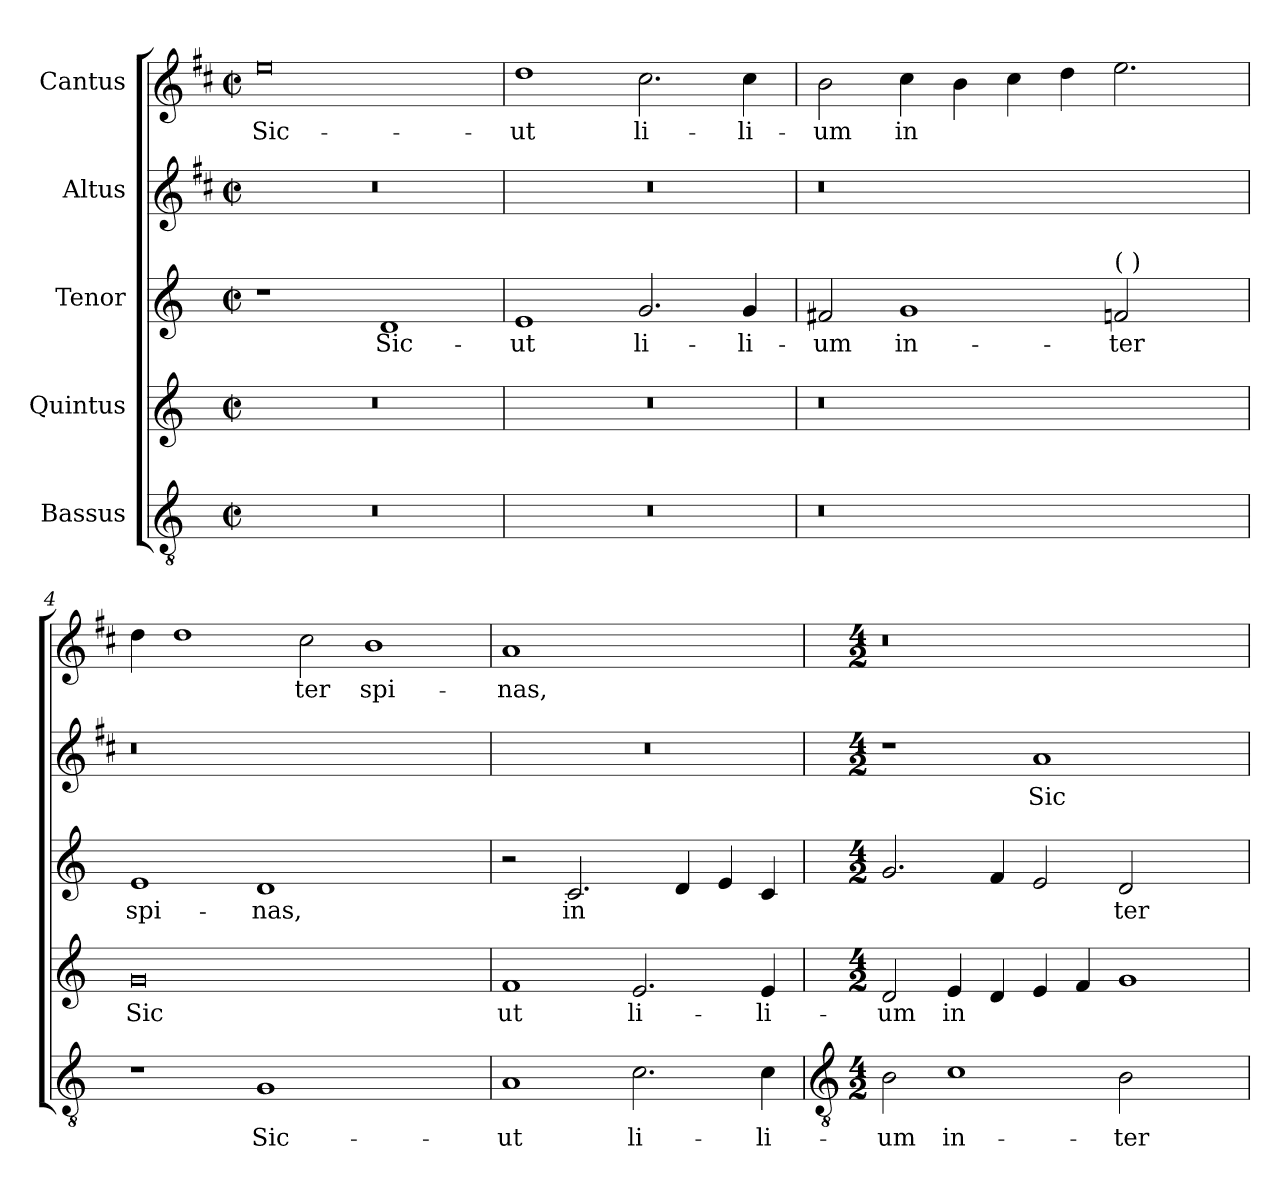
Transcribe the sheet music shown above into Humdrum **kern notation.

**kern	**text	**kern	**text	**kern	**text	**kern	**text	**kern	**text
*part5	*part5	*part4	*part4	*part3	*part3	*part2	*part2	*part1	*part1
*staff5	*staff5	*staff4	*staff4	*staff3	*staff3	*staff2	*staff2	*staff1	*staff1
*I"Bassus	*	*I"Quintus	*	*I"Tenor	*	*I"Altus	*	*I"Cantus	*
*clefGv2	*	*clefG2	*	*clefG2	*	*clefG2	*	*clefG2	*
*	*	*	*	*	*	*ITrd1c2	*	*ITrd1c2	*
*k[]	*	*k[]	*	*k[]	*	*k[]	*	*k[]	*
*C:	*	*C:	*	*C:	*	*C:	*	*C:	*
*M4/2	*	*M4/2	*	*M4/2	*	*M4/2	*	*M4/2	*
*met(c|)	*	*met(c|)	*	*met(c|)	*	*met(c|)	*	*met(c|)	*
=1	=1	=1	=1	=1	=1	=1	=1	=1	=1
!	!	!	!	!	!	!	!	!	!LO:LY:b
0r	.	0r	.	1r	.	0r	.	0dd	Sic-
!	!	!	!	!	!LO:LY:b	!	!	!	!
.	.	.	.	1d	Sic-	.	.	.	.
=2	=2	=2	=2	=2	=2	=2	=2	=2	=2
!	!	!	!	!	!LO:LY:b	!	!	!	!LO:LY:b
0r	.	0r	.	1e	-ut	0r	.	1cc	-ut
!	!	!	!	!	!LO:LY:b	!	!	!	!LO:LY:b
.	.	.	.	2.g	li-	.	.	2.b	li-
!	!	!	!	!	!LO:LY:b	!	!	!	!LO:LY:b
.	.	.	.	4g	-li-	.	.	4b	-li-
=3	=3	=3	=3	=3	=3	=3	=3	=3	=3
!	!	!	!	!	!LO:LY:b	!	!	!	!LO:LY:b
0r	.	0r	.	2f#X	-um	0r	.	2a	-um
!	!	!	!	!	!LO:LY:b	!	!	!	!LO:LY:b
.	.	.	.	1g	in-	.	.	4b	in
.	.	.	.	.	.	.	.	4a	.
.	.	.	.	.	.	.	.	4b	.
.	.	.	.	.	.	.	.	4cc	.
!	!	!	!	!LO:TX:a:t=(  )	!	!	!	!	!
!	!	!	!	!	!LO:LY:b	!	!	!	!
.	.	.	.	2f	-ter	.	.	2.dd	.
4ryy	.	4ryy	.	4ryy	.	4ryy	.	.	.
=4	=4	=4	=4	=4	=4	=4	=4	=4	=4
!	!	!	!LO:LY:b	!	!LO:LY:b	!	!	!	!
1r	.	0g	Sic	1e	spi-	0r	.	4cc	.
.	.	.	.	.	.	.	.	1cc	.
!	!LO:LY:b	!	!	!	!LO:LY:b	!	!	!	!
1G	Sic-	.	.	1d	-nas,	.	.	.	.
!	!	!	!	!	!	!	!	!	!LO:LY:b
.	.	.	.	.	.	.	.	2b	ter
!	!	!	!	!	!	!	!	!	!LO:LY:b
.	.	.	.	.	.	.	.	1a	spi-
2.ryy	.	2.ryy	.	2.ryy	.	2.ryy	.	.	.
=5	=5	=5	=5	=5	=5	=5	=5	=5	=5
!	!LO:LY:b	!	!LO:LY:b	!	!	!	!	!	!LO:LY:b
1A	-ut	1f	ut	2r	.	0r	.	1g	-nas,
!	!	!	!	!	!LO:LY:b	!	!	!	!
.	.	.	.	2.c	in	.	.	.	.
!	!LO:LY:b	!	!LO:LY:b	!	!	!	!	!	!
2.c	li-	2.e	li-	.	.	.	.	1ryy	.
.	.	.	.	4d	.	.	.	.	.
.	.	.	.	4e	.	.	.	.	.
!	!LO:LY:b	!	!LO:LY:b	!	!	!	!	!	!
4c	-li-	4e	-li-	4c	.	.	.	.	.
!!LO:LB:g=z
=6	=6	=6	=6	=6	=6	=6	=6	=6	=6
*clefGv2	*	*	*	*	*	*	*	*	*
*M4/2	*	*M4/2	*	*M4/2	*	*M4/2	*	*M4/2	*
!	!LO:LY:b	!	!LO:LY:b	!	!	!	!	!	!
2B	-um	2d	-um	2.g	.	1r	.	0r	.
!	!LO:LY:b	!	!LO:LY:b	!	!	!	!	!	!
1c	in-	4e	in	.	.	.	.	.	.
.	.	4d	.	4f	.	.	.	.	.
!	!	!	!	!	!	!	!LO:LY:b	!	!
.	.	4e	.	2e	.	1g	Sic-	.	.
.	.	4f	.	.	.	.	.	.	.
!	!LO:LY:b	!	!	!	!LO:LY:b	!	!	!	!
2B	-ter	1g	.	2d	ter	.	.	.	.
2ryy	.	.	.	2ryy	.	2ryy	.	2ryy	.
=	=	=	=	=	=	=	=	=	=
*-	*-	*-	*-	*-	*-	*-	*-	*-	*-
